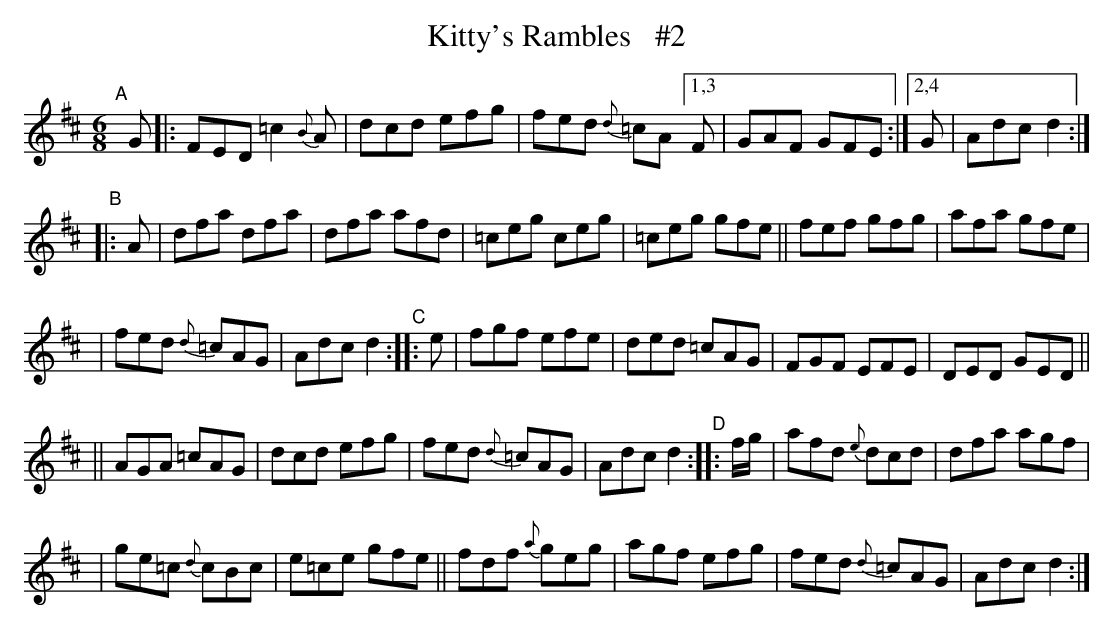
X:1
T: Kitty's Rambles   #2
M: 6/8
L: 1/8
K: D
"^A"[|] G \
|: FED =c2{B}A | dcd efg | fed {d}=cA [1,3 F | GAF GFE :|[2,4 G | Adc d2 :|
"^B"|: A \
| dfa dfa | dfa afd | =ceg ceg | =ceg gfe || fef gfg | afa gfe |
| fed {d}=cAG | Adc d2 "^C":: e |  fgf efe | ded =cAG | FGF EFE | DED GED ||
|| AGA =cAG | dcd efg | fed {d}=cAG | Adc d2 "^D":: f/g/ |  afd {e}dcd | dfa agf |
| ge=c {d}cBc | e=ce gfe || fdf {a}geg | agf efg | fed {d}=cAG | Adc d2 :|
